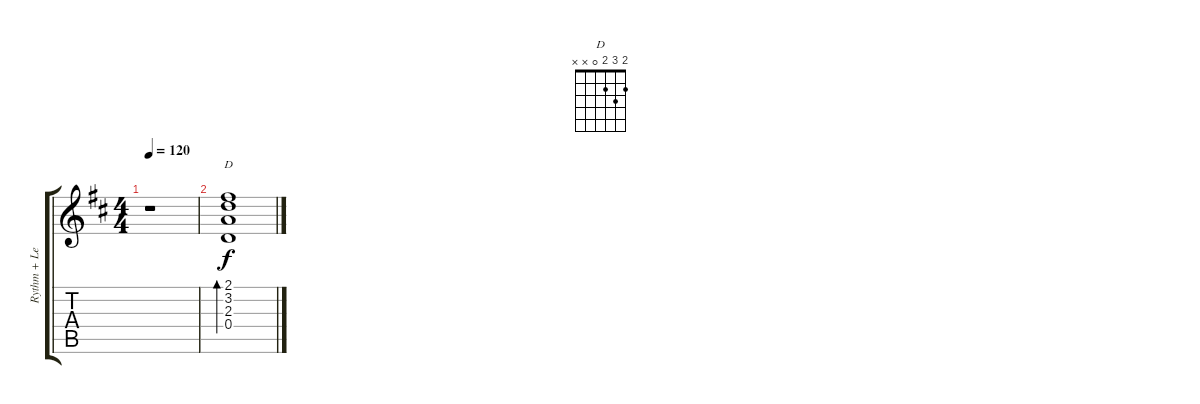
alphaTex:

\track ("Rythm + Lead guitar" "Rythm + Le") {instrument electricguitarjazz}
\staff {score tabs}
\tuning (E4 B3 G3 D3 A2 E2) {hide}
\chord ("D" 2 3 2 0 x x)
\ts (4 4)
\tempo 120
\clef g2
\ks d
r.1{dy f} |
(2.1 3.2 2.3 0.4).1{bd 480 ch "D"}
